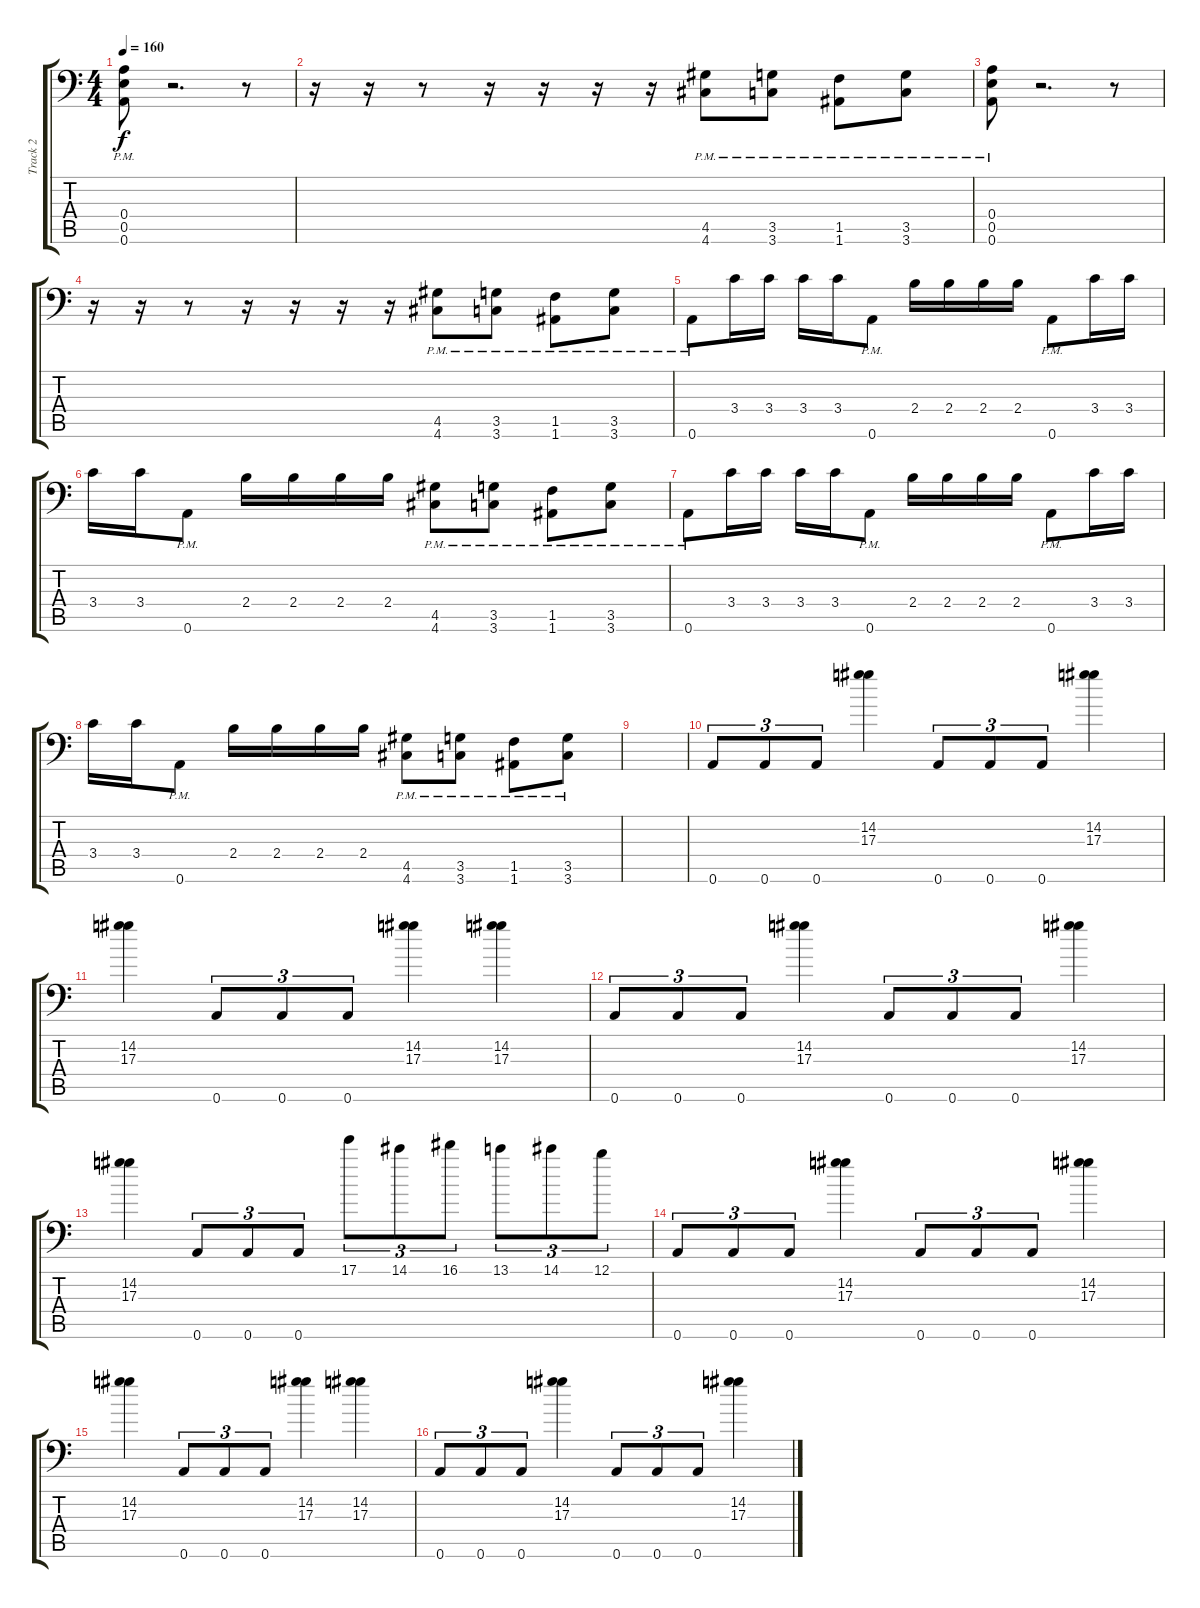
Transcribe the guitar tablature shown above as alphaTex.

\track ("Track 2" "Track 2") {instrument overdrivenguitar}
\staff {score tabs}
\tuning (B3 Gb3 D3 A2 E2 A1) {hide}
\ts (4 4)
\tempo 160
\clef f4
\ks c
(0.4 0.5 0.6{pm}).8{dy f instrument overdrivenguitar} r.2{d} r.8 |
r.16 r.16 r.8 r.16 r.16 r.16 r.16 (4.5{pm} 4.6{pm}).8 (3.5{pm} 3.6{pm}).8 (1.5{pm} 1.6{pm}).8 (3.5{pm} 3.6{pm}).8 |
(0.4 0.5 0.6{pm}).8 r.2{d} r.8 |
r.16 r.16 r.8 r.16 r.16 r.16 r.16 (4.5{pm} 4.6{pm}).8 (3.5{pm} 3.6{pm}).8 (1.5{pm} 1.6{pm}).8 (3.5{pm} 3.6{pm}).8 |
0.6{pm}.8 3.4.16 3.4.16 3.4.16 3.4.16 0.6{pm}.8 2.4.16 2.4.16 2.4.16 2.4.16 0.6{pm}.8 3.4.16 3.4.16 |
3.4.16 3.4.16 0.6{pm}.8 2.4.16 2.4.16 2.4.16 2.4.16 (4.5{pm} 4.6{pm}).8 (3.5{pm} 3.6{pm}).8 (1.5{pm} 1.6{pm}).8 (3.5{pm} 3.6{pm}).8 |
0.6{pm}.8 3.4.16 3.4.16 3.4.16 3.4.16 0.6{pm}.8 2.4.16 2.4.16 2.4.16 2.4.16 0.6{pm}.8 3.4.16 3.4.16 |
3.4.16 3.4.16 0.6{pm}.8 2.4.16 2.4.16 2.4.16 2.4.16 (4.5{pm} 4.6{pm}).8 (3.5{pm} 3.6{pm}).8 (1.5{pm} 1.6{pm}).8 (3.5{pm} 3.6{pm}).8 |
|
0.6.8{tu (3 2)} 0.6.8{tu (3 2)} 0.6.8{tu (3 2)} (14.2 17.3).4 0.6.8{tu (3 2)} 0.6.8{tu (3 2)} 0.6.8{tu (3 2)} (14.2 17.3).4 |
(14.2 17.3).4 0.6.8{tu (3 2)} 0.6.8{tu (3 2)} 0.6.8{tu (3 2)} (14.2 17.3).4 (14.2 17.3).4 |
0.6.8{tu (3 2)} 0.6.8{tu (3 2)} 0.6.8{tu (3 2)} (14.2 17.3).4 0.6.8{tu (3 2)} 0.6.8{tu (3 2)} 0.6.8{tu (3 2)} (14.2 17.3).4 |
(14.2 17.3).4 0.6.8{tu (3 2)} 0.6.8{tu (3 2)} 0.6.8{tu (3 2)} 17.1.8{tu (3 2)} 14.1.8{tu (3 2)} 16.1.8{tu (3 2)} 13.1.8{tu (3 2)} 14.1.8{tu (3 2)} 12.1.8{tu (3 2)} |
0.6.8{tu (3 2)} 0.6.8{tu (3 2)} 0.6.8{tu (3 2)} (14.2 17.3).4 0.6.8{tu (3 2)} 0.6.8{tu (3 2)} 0.6.8{tu (3 2)} (14.2 17.3).4 |
(14.2 17.3).4 0.6.8{tu (3 2)} 0.6.8{tu (3 2)} 0.6.8{tu (3 2)} (14.2 17.3).4 (14.2 17.3).4 |
0.6.8{tu (3 2)} 0.6.8{tu (3 2)} 0.6.8{tu (3 2)} (14.2 17.3).4 0.6.8{tu (3 2)} 0.6.8{tu (3 2)} 0.6.8{tu (3 2)} (14.2 17.3).4
